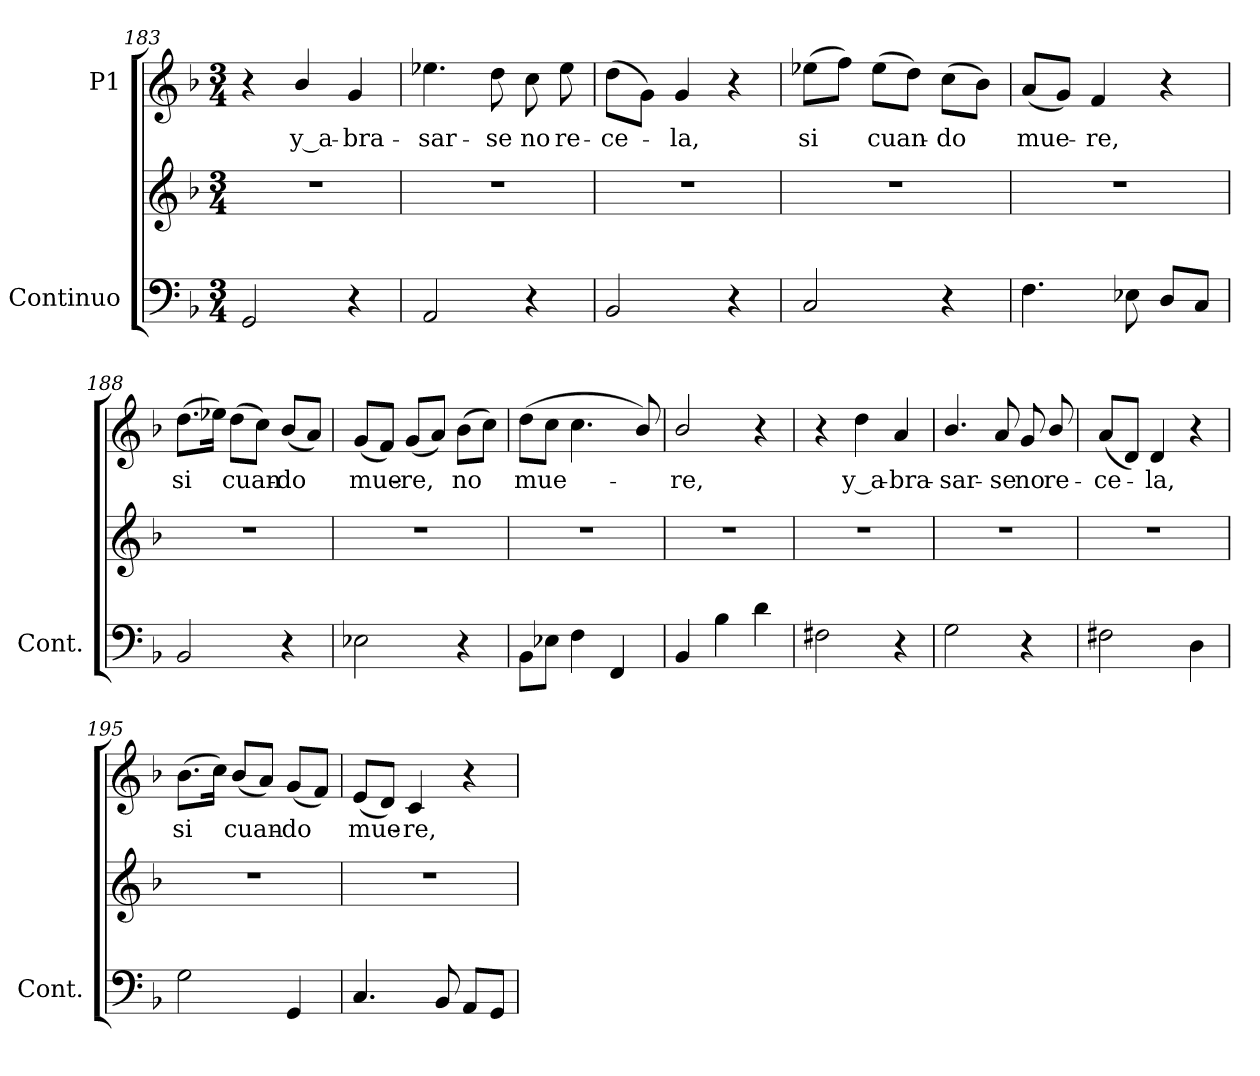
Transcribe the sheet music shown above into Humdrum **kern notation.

**kern	**kern	**kern	**text
*part2	*part2	*part1	*part1
*staff3	*staff2	*staff1	*staff1
*I"Continuo	*	*I"P1	*
*I'Cont.	*	*	*
*clefF4	*clefG2	*clefG2	*
*k[b-]	*k[b-]	*k[b-]	*
*F:	*F:	*F:	*
*M3/4	*M3/4	*M3/4	*
=183	=183	=183	=183
!	!LO:N:vis=1	!	!
2GGi/	2.r	4r	.
!	!	!	!LO:LY:b:color=#000000
.	.	4b-i/	y_a-
!	!	!	!LO:LY:b:color=#000000
4r	.	4gi/	-bra-
=184	=184	=184	=184
!	!LO:N:vis=1	!	!
!	!	!	!LO:LY:b:color=#000000
2AAi/	2.r	4.ee-Xi\	-sar-
!	!	!	!LO:LY:b:color=#000000
.	.	8ddi\	-se
!	!	!	!LO:LY:b:color=#000000
4r	.	8cci\	no
!	!	!	!LO:LY:b:color=#000000
.	.	8ee-i\	re-
=185	=185	=185	=185
!	!LO:N:vis=1	!	!
!	!	!	!LO:LY:b:color=#000000
2BB-i/	2.r	(8ddi\L	-ce-
.	.	8gi\J)	.
!	!	!	!LO:LY:b:color=#000000
.	.	4gi/	-la,
4r	.	4r	.
!!LO:PB:g=z
=186	=186	=186	=186
!	!LO:N:vis=1	!	!
!	!	!	!LO:LY:b:color=#000000
2Ci/	2.r	(8ee-Xi\L	si
.	.	8ffi\J)	.
!	!	!	!LO:LY:b:color=#000000
.	.	(8ee-i\L	cuan-
.	.	8ddi\J)	.
!	!	!	!LO:LY:b:color=#000000
4r	.	(8cci\L	-do
.	.	8b-i\J)	.
=187	=187	=187	=187
!	!LO:N:vis=1	!	!
!	!	!	!LO:LY:b:color=#000000
4.Fi\	2.r	(8ai/L	mue-
.	.	8gi/J)	.
!	!	!	!LO:LY:b:color=#000000
.	.	4fi/	-re,
8E-Xi\	.	.	.
8Di/L	.	4r	.
8Ci/J	.	.	.
=188	=188	=188	=188
!	!LO:N:vis=1	!	!
!	!	!	!LO:LY:b:color=#000000
2BB-i/	2.r	(8.ddi\L	si
.	.	16ee-Xi\Jk)	.
!	!	!	!LO:LY:b:color=#000000
.	.	(8ddi\L	cuan-
.	.	8cci\J)	.
!	!	!	!LO:LY:b:color=#000000
4r	.	(8b-i/L	-do
.	.	8ai/J)	.
=189	=189	=189	=189
!	!LO:N:vis=1	!	!
!	!	!	!LO:LY:b:color=#000000
2E-Xi\	2.r	(8gi/L	mue-
.	.	8fi/J)	.
!	!	!	!LO:LY:b:color=#000000
.	.	(8gi/L	-re,
.	.	8ai/J)	.
!	!	!	!LO:LY:b:color=#000000
4r	.	(8b-i\L	no
.	.	8cci\J)	.
=190	=190	=190	=190
!	!LO:N:vis=1	!	!
!	!	!	!LO:LY:b:color=#000000
8BB-i\L	2.r	(8ddi\L	mue-
8E-Xi\J	.	8cci\J	.
4Fi\	.	4.cci\	.
4FFi/	.	.	.
.	.	8b-i/)	.
=191	=191	=191	=191
!	!LO:N:vis=1	!	!
!	!	!	!LO:LY:b:color=#000000
4BB-i/	2.r	2b-i/	-re,
4B-i\	.	.	.
4di\	.	4r	.
=192	=192	=192	=192
!	!LO:N:vis=1	!	!
2F#Xi\	2.r	4r	.
!	!	!	!LO:LY:b:color=#000000
.	.	4ddi\	y_a-
!	!	!	!LO:LY:b:color=#000000
4r	.	4ai/	-bra-
!!LO:LB:g=z
=193	=193	=193	=193
!	!LO:N:vis=1	!	!
!	!	!	!LO:LY:b:color=#000000
2Gi\	2.r	4.b-i/	-sar-
!	!	!	!LO:LY:b:color=#000000
.	.	8ai/	-se
!	!	!	!LO:LY:b:color=#000000
4r	.	8gi/	no
!	!	!	!LO:LY:b:color=#000000
.	.	8b-i/	re-
=194	=194	=194	=194
!	!LO:N:vis=1	!	!
!	!	!	!LO:LY:b:color=#000000
2F#Xi\	2.r	(8ai/L	-ce-
.	.	8di/J)	.
!	!	!	!LO:LY:b:color=#000000
.	.	4di/	-la,
4Di\	.	4r	.
=195	=195	=195	=195
!	!LO:N:vis=1	!	!
!	!	!	!LO:LY:b:color=#000000
2Gi\	2.r	(8.b-i\L	si
.	.	16cci\Jk)	.
!	!	!	!LO:LY:b:color=#000000
.	.	(8b-i/L	cuan-
.	.	8ai/J)	.
!	!	!	!LO:LY:b:color=#000000
4GGi/	.	(8gi/L	-do
.	.	8fi/J)	.
=196	=196	=196	=196
!	!LO:N:vis=1	!	!
!	!	!	!LO:LY:b:color=#000000
4.Ci/	2.r	(8ei/L	mue-
.	.	8di/J)	.
!	!	!	!LO:LY:b:color=#000000
.	.	4ci/	-re,
8BB-i/	.	.	.
8AAi/L	.	4r	.
8GGi/J	.	.	.
=	=	=	=
*-	*-	*-	*-
